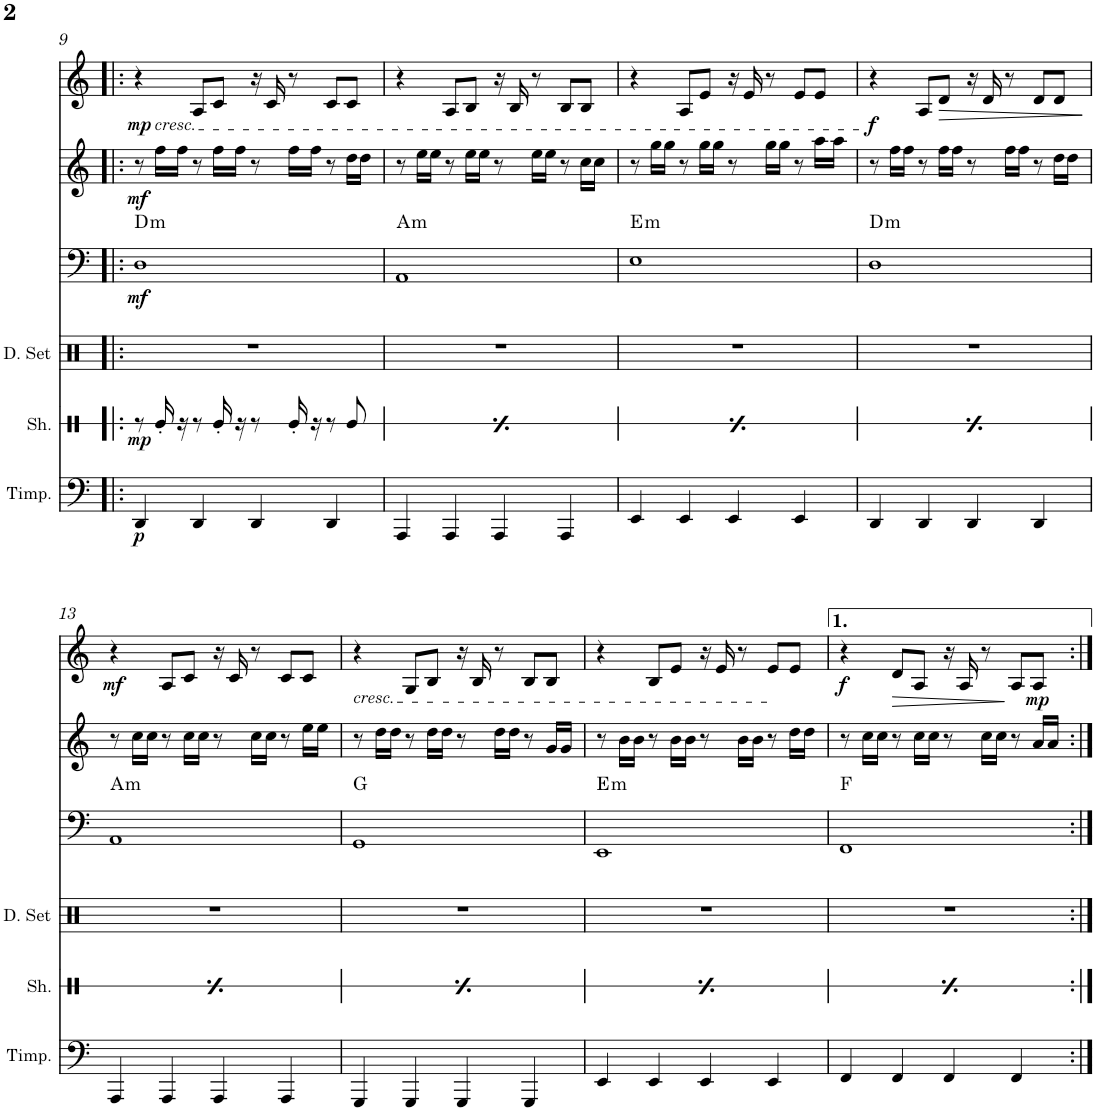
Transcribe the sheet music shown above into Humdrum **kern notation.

**kern	**dynam	**kern	**dynam	**kern	**kern	**dynam	**harte	**kern	**dynam	**kern	**dynam
*part6	*part6	*part5	*part5	*part4	*part3	*part3	*part3	*part2	*part2	*part1	*part1
*staff6	*staff6	*staff5	*staff5	*staff4	*staff3	*staff3	*	*staff2	*staff2	*staff1	*staff1
*I"Timpani	*	*I"Shaker	*	*I"Drumset	*I"Part	*	*	*I"Part	*	*I"Part	*
*I'Timp.	*	*I'Sh.	*	*I'D. Set	*	*	*	*	*	*	*
!!LO:PB:g=z
*clefF4	*	*clefX	*	*clefX	*clefF4	*	*	*clefG2	*	*clefG2	*
*k[]	*	*k[]	*	*k[]	*k[]	*	*	*k[]	*	*k[]	*
*M4/4	*	*M4/4	*	*M4/4	*M4/4	*	*	*M4/4	*	*M4/4	*
=9!|:	=9!|:	=9!|:	=9!|:	=9!|:	=9!|:	=9!|:	=9!|:	=9!|:	=9!|:	=9!|:	=9!|:
!	!	!	!	!	!	!	!	!	!	!LO:TX:b:i:t=cresc.	!
!	!LO:DY:b	!	!LO:DY:b	!	!	!LO:DY:b	!LO:H:kt=m	!	!LO:DY:b	!	!LO:DY:b
4DD/	p	8r	mp	1r	1D	mf	D:min	8r	mf	4r	mp
.	.	16Re'/	.	.	.	.	.	16ff\LL	.	.	.
.	.	16r	.	.	.	.	.	16ff\JJ	.	.	.
4DD/	.	8r	.	.	.	.	.	8r	.	8A/L	.
.	.	16Re'/	.	.	.	.	.	16ff\LL	.	8c/J	.
.	.	16r	.	.	.	.	.	16ff\JJ	.	.	.
4DD/	.	8r	.	.	.	.	.	8r	.	16r	.
.	.	.	.	.	.	.	.	.	.	16c/	.
.	.	16Re'/	.	.	.	.	.	16ff\LL	.	8r	.
.	.	16r	.	.	.	.	.	16ff\JJ	.	.	.
4DD/	.	8r	.	.	.	.	.	8r	.	8c/L	.
.	.	8Re/	.	.	.	.	.	16dd\LL	.	8c/J	.
.	.	.	.	.	.	.	.	16dd\JJ	.	.	.
=10	=10	=10	=10	=10	=10	=10	=10	=10	=10	=10	=10
!	!	!	!LO:DY:b	!	!	!	!LO:H:kt=m	!	!	!	!
4AAA/	.	8r	mp	1r	1AA	.	A:min	8r	.	4r	.
.	.	16Re'/	.	.	.	.	.	16ee\LL	.	.	.
.	.	16r	.	.	.	.	.	16ee\JJ	.	.	.
4AAA/	.	8r	.	.	.	.	.	8r	.	8A/L	.
.	.	16Re'/	.	.	.	.	.	16ee\LL	.	8B/J	.
.	.	16r	.	.	.	.	.	16ee\JJ	.	.	.
4AAA/	.	8r	.	.	.	.	.	8r	.	16r	.
.	.	.	.	.	.	.	.	.	.	16B/	.
.	.	16Re'/	.	.	.	.	.	16ee\LL	.	8r	.
.	.	16r	.	.	.	.	.	16ee\JJ	.	.	.
4AAA/	.	8r	.	.	.	.	.	8r	.	8B/L	.
.	.	8Re/	.	.	.	.	.	16cc\LL	.	8B/J	.
.	.	.	.	.	.	.	.	16cc\JJ	.	.	.
=11	=11	=11	=11	=11	=11	=11	=11	=11	=11	=11	=11
!	!	!	!LO:DY:b	!	!	!	!LO:H:kt=m	!	!	!	!
4EE/	.	8r	mp	1r	1E	.	E:min	8r	.	4r	.
.	.	16Re'/	.	.	.	.	.	16gg\LL	.	.	.
.	.	16r	.	.	.	.	.	16gg\JJ	.	.	.
4EE/	.	8r	.	.	.	.	.	8r	.	8A/L	.
.	.	16Re'/	.	.	.	.	.	16gg\LL	.	8e/J	.
.	.	16r	.	.	.	.	.	16gg\JJ	.	.	.
4EE/	.	8r	.	.	.	.	.	8r	.	16r	.
.	.	.	.	.	.	.	.	.	.	16e/	.
.	.	16Re'/	.	.	.	.	.	16gg\LL	.	8r	.
.	.	16r	.	.	.	.	.	16gg\JJ	.	.	.
4EE/	.	8r	.	.	.	.	.	8r	.	8e/L	.
.	.	8Re/	.	.	.	.	.	16aa\LL	.	8e/J	.
.	.	.	.	.	.	.	.	16aa\JJ	.	.	.
=12	=12	=12	=12	=12	=12	=12	=12	=12	=12	=12	=12
!	!	!	!LO:DY:b	!	!	!	!LO:H:kt=m	!	!	!	!LO:DY:b
4DD/	.	8r	mp	1r	1D	.	D:min	8r	.	4r	f
.	.	16Re'/	.	.	.	.	.	16ff\LL	.	.	.
.	.	16r	.	.	.	.	.	16ff\JJ	.	.	.
4DD/	.	8r	.	.	.	.	.	8r	.	8A/L	.
!	!	!	!	!	!	!	!	!	!	!	!LO:HP:b
.	.	16Re'/	.	.	.	.	.	16ff\LL	.	8d/J	>
.	.	16r	.	.	.	.	.	16ff\JJ	.	.	.
4DD/	.	8r	.	.	.	.	.	8r	.	16r	.
.	.	.	.	.	.	.	.	.	.	16d/	.
.	.	16Re'/	.	.	.	.	.	16ff\LL	.	8r	.
.	.	16r	.	.	.	.	.	16ff\JJ	.	.	.
4DD/	.	8r	.	.	.	.	.	8r	.	8d/L	.
.	.	8Re/	.	.	.	.	.	16dd\LL	.	8d/J	.
.	.	.	.	.	.	.	.	16dd\JJ	.	.	.
.	.	.	.	.	.	.	.	.	.	.	]
!!LO:LB:g=z
=13	=13	=13	=13	=13	=13	=13	=13	=13	=13	=13	=13
!	!	!	!LO:DY:b	!	!	!	!LO:H:kt=m	!	!	!	!LO:DY:b
4AAA/	.	8r	mp	1r	1AA	.	A:min	8r	.	4r	mf
.	.	16Re'/	.	.	.	.	.	16cc\LL	.	.	.
.	.	16r	.	.	.	.	.	16cc\JJ	.	.	.
4AAA/	.	8r	.	.	.	.	.	8r	.	8A/L	.
.	.	16Re'/	.	.	.	.	.	16cc\LL	.	8c/J	.
.	.	16r	.	.	.	.	.	16cc\JJ	.	.	.
4AAA/	.	8r	.	.	.	.	.	8r	.	16r	.
.	.	.	.	.	.	.	.	.	.	16c/	.
.	.	16Re'/	.	.	.	.	.	16cc\LL	.	8r	.
.	.	16r	.	.	.	.	.	16cc\JJ	.	.	.
4AAA/	.	8r	.	.	.	.	.	8r	.	8c/L	.
.	.	8Re/	.	.	.	.	.	16ee\LL	.	8c/J	.
.	.	.	.	.	.	.	.	16ee\JJ	.	.	.
=14	=14	=14	=14	=14	=14	=14	=14	=14	=14	=14	=14
!	!	!	!	!	!	!	!	!	!	!LO:TX:b:i:t=cresc.	!
!	!	!	!LO:DY:b	!	!	!	!	!	!	!	!
4GGG/	.	8r	mp	1r	1GG	.	G:maj	8r	.	4r	.
.	.	16Re'/	.	.	.	.	.	16dd\LL	.	.	.
.	.	16r	.	.	.	.	.	16dd\JJ	.	.	.
4GGG/	.	8r	.	.	.	.	.	8r	.	8G/L	.
.	.	16Re'/	.	.	.	.	.	16dd\LL	.	8B/J	.
.	.	16r	.	.	.	.	.	16dd\JJ	.	.	.
4GGG/	.	8r	.	.	.	.	.	8r	.	16r	.
.	.	.	.	.	.	.	.	.	.	16B/	.
.	.	16Re'/	.	.	.	.	.	16dd\LL	.	8r	.
.	.	16r	.	.	.	.	.	16dd\JJ	.	.	.
4GGG/	.	8r	.	.	.	.	.	8r	.	8B/L	.
.	.	8Re/	.	.	.	.	.	16g/LL	.	8B/J	.
.	.	.	.	.	.	.	.	16g/JJ	.	.	.
=15	=15	=15	=15	=15	=15	=15	=15	=15	=15	=15	=15
!	!	!	!LO:DY:b	!	!	!	!LO:H:kt=m	!	!	!	!
4EE/	.	8r	mp	1r	1EE	.	E:min	8r	.	4r	.
.	.	16Re'/	.	.	.	.	.	16b\LL	.	.	.
.	.	16r	.	.	.	.	.	16b\JJ	.	.	.
4EE/	.	8r	.	.	.	.	.	8r	.	8B/L	.
.	.	16Re'/	.	.	.	.	.	16b\LL	.	8e/J	.
.	.	16r	.	.	.	.	.	16b\JJ	.	.	.
4EE/	.	8r	.	.	.	.	.	8r	.	16r	.
.	.	.	.	.	.	.	.	.	.	16e/	.
.	.	16Re'/	.	.	.	.	.	16b\LL	.	8r	.
.	.	16r	.	.	.	.	.	16b\JJ	.	.	.
4EE/	.	8r	.	.	.	.	.	8r	.	8e/L	.
.	.	8Re/	.	.	.	.	.	16dd\LL	.	8e/J	.
.	.	.	.	.	.	.	.	16dd\JJ	.	.	.
=16	=16	=16	=16	=16	=16	=16	=16	=16	=16	=16	=16
!	!	!	!LO:DY:b	!	!	!	!	!	!	!	!LO:DY:b
4FF/	.	8r	mp	1r	1FF	.	F:maj	8r	.	4r	f
.	.	16Re'/	.	.	.	.	.	16cc\LL	.	.	.
.	.	16r	.	.	.	.	.	16cc\JJ	.	.	.
!	!	!	!	!	!	!	!	!	!	!	!LO:HP:b
4FF/	.	8r	.	.	.	.	.	8r	.	8d/L	>
.	.	16Re'/	.	.	.	.	.	16cc\LL	.	8A/J	.
.	.	16r	.	.	.	.	.	16cc\JJ	.	.	.
4FF/	.	8r	.	.	.	.	.	8r	.	16r	.
.	.	.	.	.	.	.	.	.	.	16A/	.
.	.	16Re'/	.	.	.	.	.	16cc\LL	.	8r	.
.	.	16r	.	.	.	.	.	16cc\JJ	.	.	.
4FF/	.	8r	.	.	.	.	.	8r	.	8A/L	.
!	!	!	!	!	!	!	!	!	!	!	!LO:DY:n=1:b
.	.	8Re/	.	.	.	.	.	16a/LL	.	8A/J	] mp
.	.	.	.	.	.	.	.	16a/JJ	.	.	.
=:|!	=:|!	=:|!	=:|!	=:|!	=:|!	=:|!	=:|!	=:|!	=:|!	=:|!	=:|!
*-	*-	*-	*-	*-	*-	*-	*-	*-	*-	*-	*-
